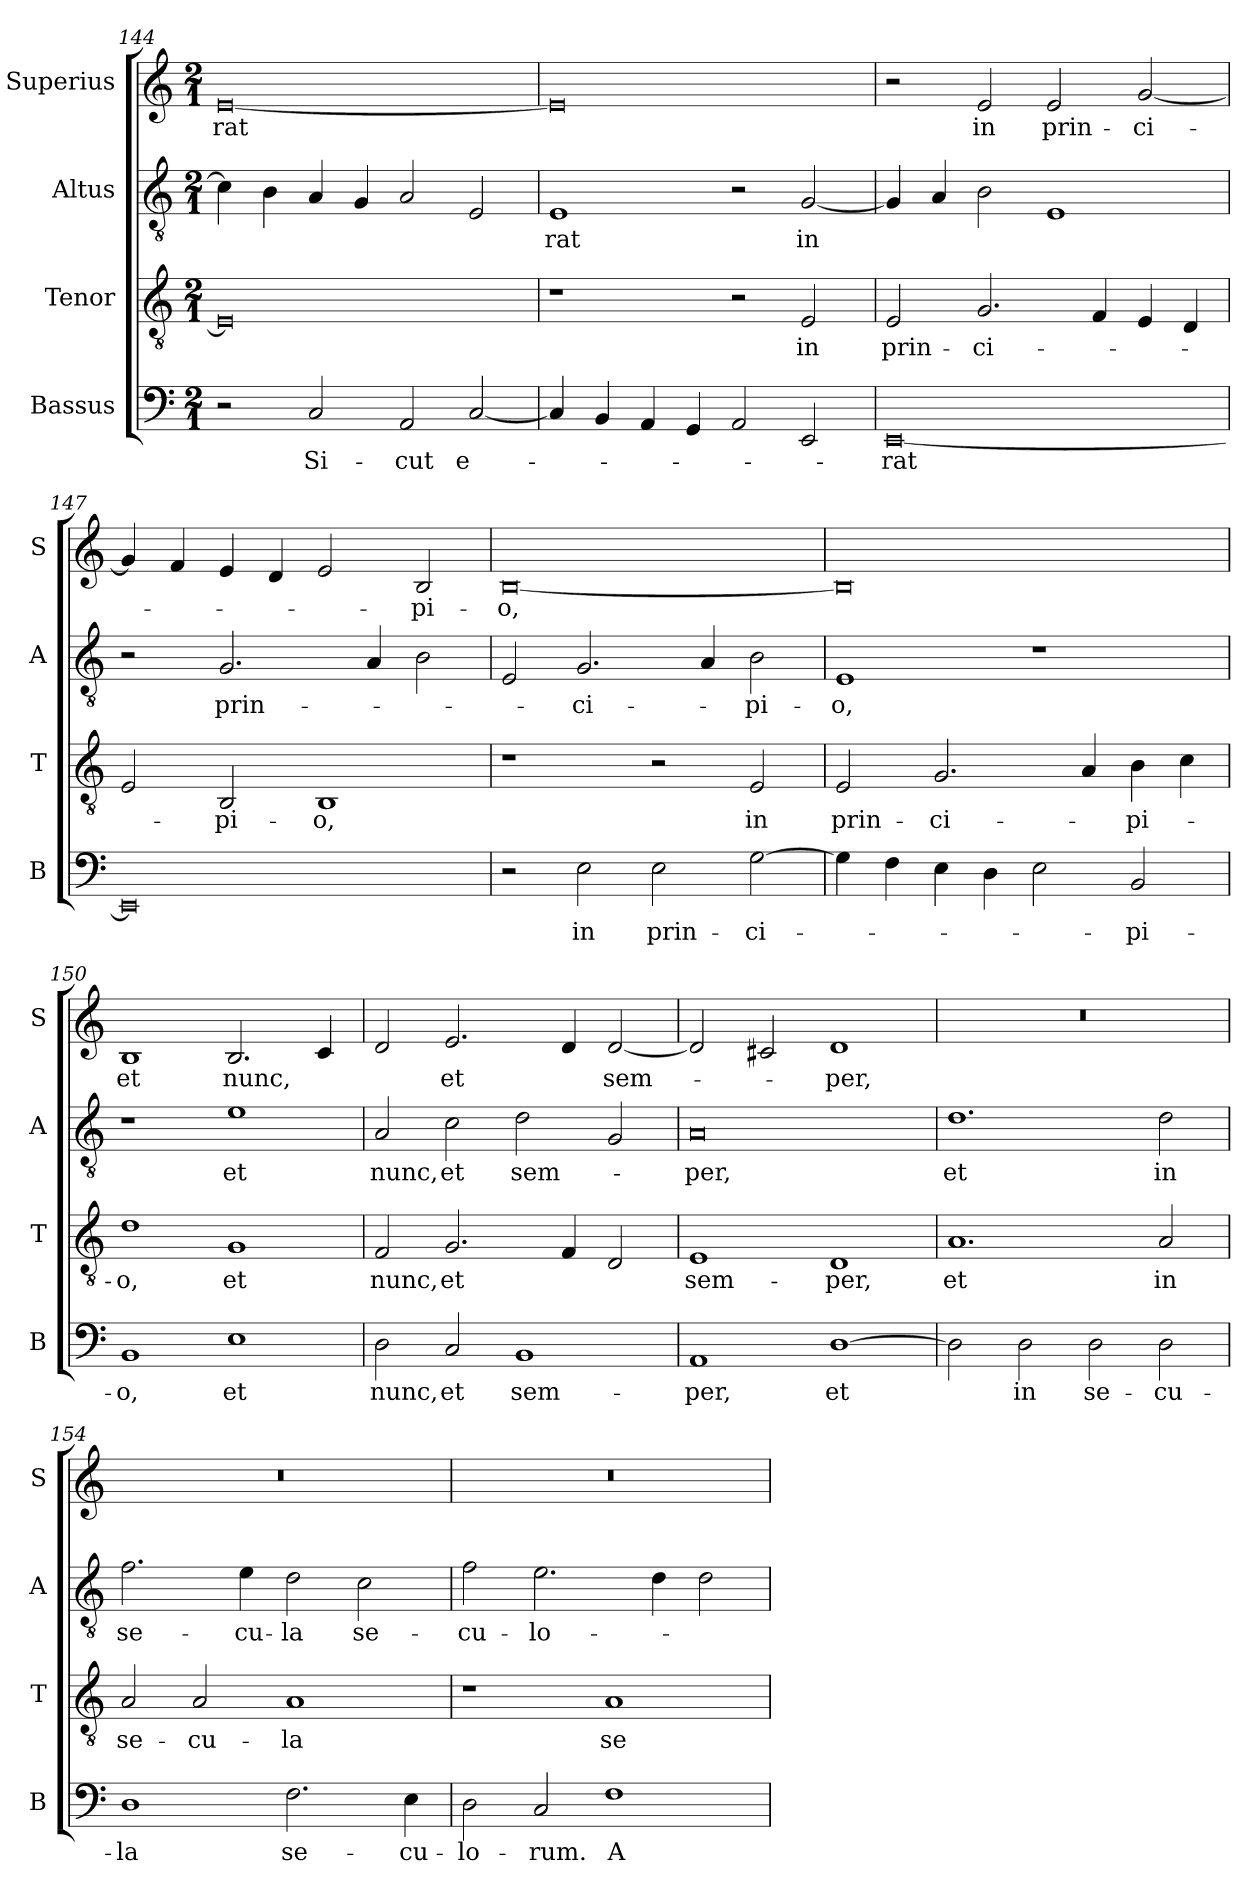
**kern	**text	**kern	**text	**kern	**text	**kern	**text
*part4	*part4	*part3	*part3	*part2	*part2	*part1	*part1
*staff4	*staff4	*staff3	*staff3	*staff2	*staff2	*staff1	*staff1
*I"Bassus	*	*I"Tenor	*	*I"Altus	*	*I"Superius	*
*I'B	*	*I'T	*	*I'A	*	*I'S	*
*clefF4	*	*clefGv2	*	*clefGv2	*	*clefG2	*
*k[]	*	*k[]	*	*k[]	*	*k[]	*
*C:	*	*C:	*	*C:	*	*C:	*
*M2/1	*	*M2/1	*	*M2/1	*	*M2/1	*
=144	=144	=144	=144	=144	=144	=144	=144
2r	.	0E]	.	4c]	.	[0e	-rat
.	.	.	.	4B	.	.	.
2C	Si-	.	.	4A	.	.	.
.	.	.	.	4G	.	.	.
2AA	-cut	.	.	2A	.	.	.
[2C	e-	.	.	2E	.	.	.
=145	=145	=145	=145	=145	=145	=145	=145
4C]	.	1r	.	1E	-rat	0e]	.
4BB	.	.	.	.	.	.	.
4AA	.	.	.	.	.	.	.
4GG	.	.	.	.	.	.	.
2AA	.	2r	.	2r	.	.	.
2EE	.	2E	in	[2G	in	.	.
=146	=146	=146	=146	=146	=146	=146	=146
[0EE	-rat	2E	prin-	4G]	.	2r	.
.	.	.	.	4A	.	.	.
.	.	2.G	-ci-	2B	.	2e	in
.	.	.	.	1E	.	2e	prin-
.	.	4F	.	.	.	.	.
.	.	4E	.	.	.	[2g	-ci-
.	.	4D	.	.	.	.	.
=147	=147	=147	=147	=147	=147	=147	=147
0EE]	.	2E	.	2r	.	4g]	.
.	.	.	.	.	.	4f	.
.	.	2BB	-pi-	2.G	prin-	4e	.
.	.	.	.	.	.	4d	.
.	.	1BB	-o,	.	.	2e	.
.	.	.	.	4A	.	.	.
.	.	.	.	2B	.	2B	-pi-
=148	=148	=148	=148	=148	=148	=148	=148
2r	.	1r	.	2E	.	[0B	-o,
2E	in	.	.	2.G	-ci-	.	.
2E	prin-	2r	.	.	.	.	.
.	.	.	.	4A	.	.	.
[2G	-ci-	2E	in	2B	-pi-	.	.
=149	=149	=149	=149	=149	=149	=149	=149
4G]	.	2E	prin-	1E	-o,	0B]	.
4F	.	.	.	.	.	.	.
4E	.	2.G	-ci-	.	.	.	.
4D	.	.	.	.	.	.	.
2E	.	.	.	1r	.	.	.
.	.	4A	.	.	.	.	.
2BB	-pi-	4B	-pi-	.	.	.	.
.	.	4c	.	.	.	.	.
=150	=150	=150	=150	=150	=150	=150	=150
1BB	-o,	1d	-o,	1r	.	1B	et
1E	et	1G	et	1e	et	2.B	nunc,
.	.	.	.	.	.	4c	.
=151	=151	=151	=151	=151	=151	=151	=151
2D	nunc,	2F	nunc,	2A	nunc,	2d	.
2C	et	2.G	et	2c	et	2.e	et
1BB	sem-	.	.	2d	sem-	.	.
.	.	4F	.	.	.	4d	.
.	.	2D	.	2G	.	[2d	sem-
=152	=152	=152	=152	=152	=152	=152	=152
1AA	-per,	1E	sem-	0A	-per,	2d]	.
.	.	.	.	.	.	2c#X	.
[1D	et	1D	-per,	.	.	1d	-per,
=153	=153	=153	=153	=153	=153	=153	=153
2D]	.	1.A	et	1.d	et	0r	.
2D	in	.	.	.	.	.	.
2D	se-	.	.	.	.	.	.
2D	-cu-	2A	in	2d	in	.	.
=154	=154	=154	=154	=154	=154	=154	=154
1D	-la	2A	se-	2.f	se-	0r	.
.	.	2A	-cu-	.	.	.	.
.	.	.	.	4e	-cu-	.	.
2.F	se-	1A	-la	2d	-la	.	.
.	.	.	.	2c	se-	.	.
4E	-cu-	.	.	.	.	.	.
=155	=155	=155	=155	=155	=155	=155	=155
2D	-lo-	1r	.	2f	-cu-	0r	.
2C	-rum.	.	.	2.e	-lo-	.	.
1F	A-	1A	se-	.	.	.	.
.	.	.	.	4d	.	.	.
.	.	.	.	2d	.	.	.
=	=	=	=	=	=	=	=
*-	*-	*-	*-	*-	*-	*-	*-
